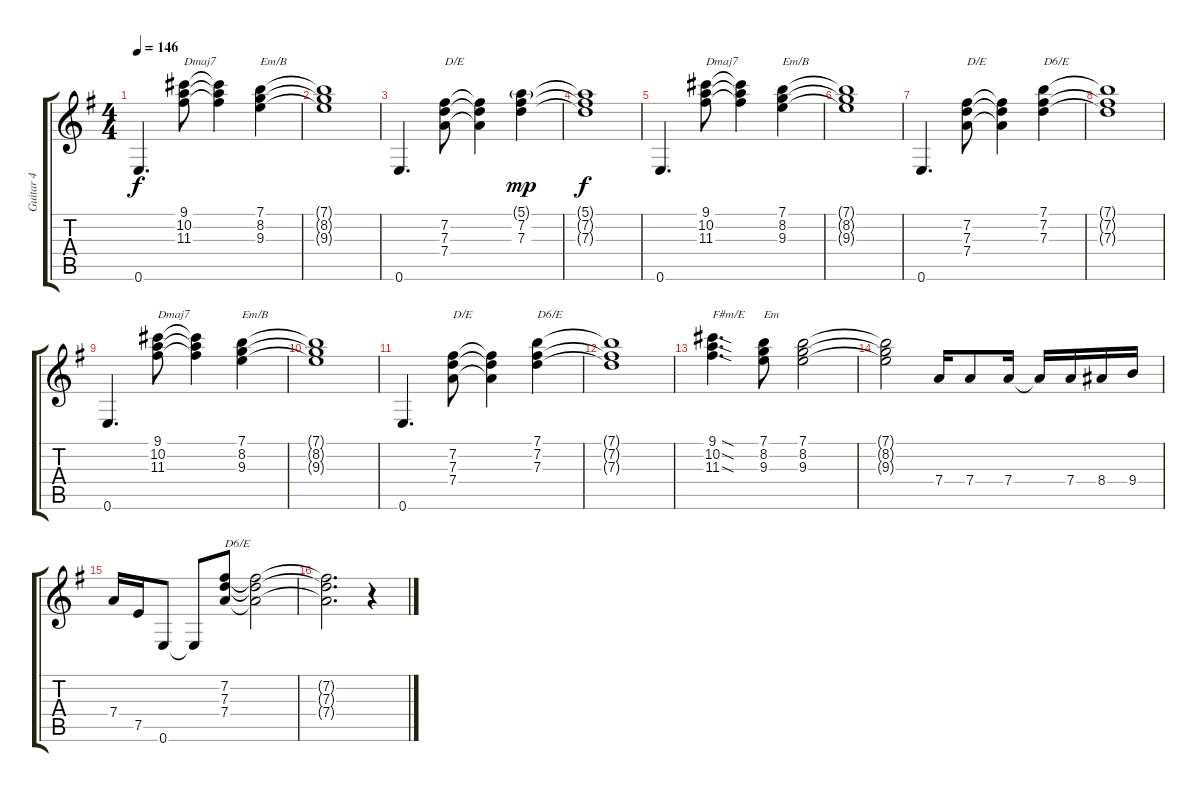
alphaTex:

\track ("Guitar 4" "Guitar 4") {instrument overdrivenguitar}
\staff {score tabs}
\tuning (E4 B3 G3 D3 A2 E2) {hide}
\ts (4 4)
\tempo 146
\clef g2
\ks g
0.6.4{d dy f} (9.1 10.2 11.3).8{txt "Dmaj7"} (9.1{t} 10.2{t} 11.3{t}).4 (7.1 8.2 9.3).4{txt "Em/B"} |
(7.1{t} 8.2{t} 9.3{t}).1 |
0.6.4{d} (7.2 7.3 7.4).8{txt "D/E"} (7.2{t} 7.3{t} 7.4{t}).4 (5.1{g} 7.2 7.3).4{dy mp} |
(5.1{t} 7.2{t} 7.3{t}).1{dy f} |
0.6.4{d} (9.1 10.2 11.3).8{txt "Dmaj7"} (9.1{t} 10.2{t} 11.3{t}).4 (7.1 8.2 9.3).4{txt "Em/B"} |
(7.1{t} 8.2{t} 9.3{t}).1 |
0.6.4{d} (7.2 7.3 7.4).8{txt "D/E"} (7.2{t} 7.3{t} 7.4{t}).4 (7.1 7.2 7.3).4{txt "D6/E"} |
(7.1{t} 7.2{t} 7.3{t}).1 |
0.6.4{d} (9.1 10.2 11.3).8{txt "Dmaj7"} (9.1{t} 10.2{t} 11.3{t}).4 (7.1 8.2 9.3).4{txt "Em/B"} |
(7.1{t} 8.2{t} 9.3{t}).1 |
0.6.4{d} (7.2 7.3 7.4).8{txt "D/E"} (7.2{t} 7.3{t} 7.4{t}).4 (7.1 7.2 7.3).4{txt "D6/E"} |
(7.1{t} 7.2{t} 7.3{t}).1 |
(9.1{sod} 10.2{sod} 11.3{sod}).4{d txt "F#m/E"} (7.1 8.2 9.3).8{txt "Em"} (7.1 8.2 9.3).2 |
(7.1{t} 8.2{t} 9.3{t}).2 7.4.16 7.4.8 7.4.16 7.4{t}.16 7.4.16 8.4.16 9.4.16 |
7.4.16 7.5.16 0.6.8 0.6{t}.8 (7.2 7.3 7.4).8{txt "D6/E"} (7.2{t} 7.3{t} 7.4{t}).2 |
(7.2{t} 7.3{t} 7.4{t}).2{d} r.4
